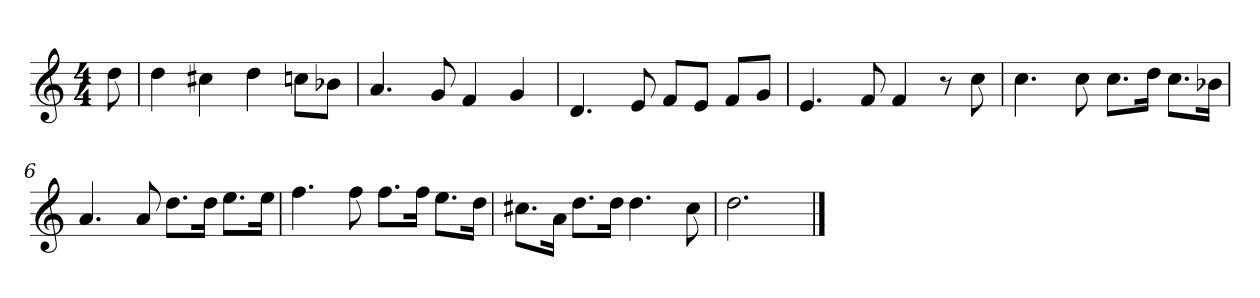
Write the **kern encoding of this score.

**kern
*part1
*staff1
*k[]
*M4/4
*MM120
=
8dd
=1
4dd
4cc#X
4dd
8ccnL
8b-XJ
=2
4.a
8g
4f
4g
=3
4.d
8e
8fL
8eJ
8fL
8gJ
=4
4.e
8f
4f
8r
8cc
=5
4.cc
8cc
8.ccL
16ddJk
8.ccL
16b-XJk
=6
4.a
8a
8.ddL
16ddJk
8.eeL
16eeJk
=7
4.ff
8ff
8.ffL
16ffJk
8.eeL
16ddJk
=8
8.cc#XL
16aJk
8.ddL
16ddJk
4.dd
8cc#
=9
2.dd
==
*-
